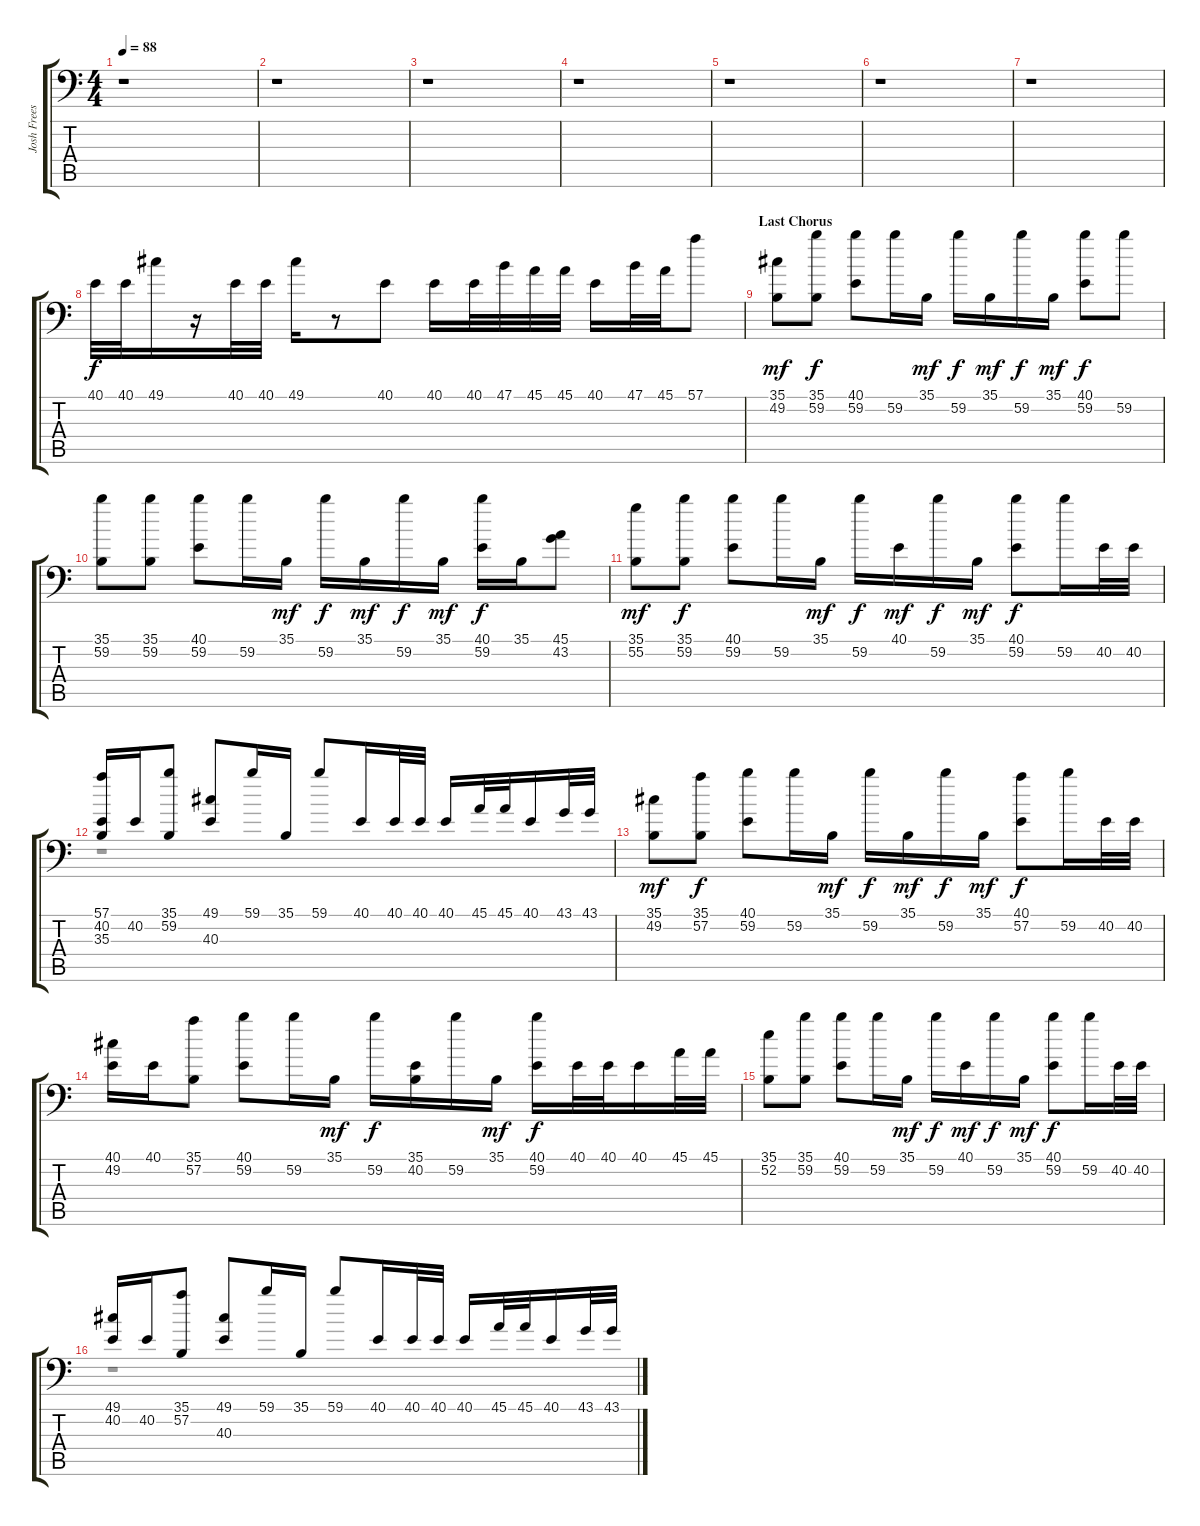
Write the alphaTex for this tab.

\track ("Josh Freese - Drums" "Josh Frees") {instrument acousticgrandpiano}
\staff {score tabs}
\tuning (C-1 C-1 C-1 C-1 C-1 C-1) {hide}
\voice
\ts (4 4)
\tempo 88
\clef f4
\ks c
r.1{dy f} |
r.1 |
r.1 |
r.1 |
r.1 |
r.1 |
r.1 |
40.1.32 40.1.32 49.1.16 r.16 40.1.32 40.1.32 49.1.16 r.8 40.1.8 40.1.16 40.1.32 47.1.32 45.1.32 45.1.32 40.1.16 47.1.32 45.1.32 57.1.8 |
\section ("" "Last Chorus")
(35.1 49.2).8{dy mf} (35.1 59.2).8{dy f} (40.1 59.2).8 59.2.16 35.1.16{dy mf} 59.2.16{dy f} 35.1.16{dy mf} 59.2.16{dy f} 35.1.16{dy mf} (40.1 59.2).8{dy f} 59.2.8 |
(35.1 59.2).8 (35.1 59.2).8 (40.1 59.2).8 59.2.16 35.1.16{dy mf} 59.2.16{dy f} 35.1.16{dy mf} 59.2.16{dy f} 35.1.16{dy mf} (40.1 59.2).16{dy f} 35.1.16 (45.1 43.2).8 |
(35.1 55.2).8{dy mf} (35.1 59.2).8{dy f} (40.1 59.2).8 59.2.16 35.1.16{dy mf} 59.2.16{dy f} 40.1.16{dy mf} 59.2.16{dy f} 35.1.16{dy mf} (40.1 59.2).8{dy f} 59.2.16 40.2.32 40.2.32 |
(57.1 40.2 35.3).16 40.2.16 (35.1 59.2).8 (49.1 40.3).8 59.1.16 35.1.16 59.1.8 40.1.16 40.1.32 40.1.32 40.1.16 45.1.32 45.1.32 40.1.16 43.1.32 43.1.32 |
(35.1 49.2).8{dy mf} (35.1 57.2).8{dy f} (40.1 59.2).8 59.2.16 35.1.16{dy mf} 59.2.16{dy f} 35.1.16{dy mf} 59.2.16{dy f} 35.1.16{dy mf} (40.1 57.2).8{dy f} 59.2.16 40.2.32 40.2.32 |
(40.1 49.2).16 40.1.16 (35.1 57.2).8 (40.1 59.2).8 59.2.16 35.1.16{dy mf} 59.2.16{dy f} (35.1 40.2).16 59.2.16 35.1.16{dy mf} (40.1 59.2).16{dy f} 40.1.32 40.1.32 40.1.16 45.1.32 45.1.32 |
(35.1 52.2).8 (35.1 59.2).8 (40.1 59.2).8 59.2.16 35.1.16{dy mf} 59.2.16{dy f} 40.1.16{dy mf} 59.2.16{dy f} 35.1.16{dy mf} (40.1 59.2).8{dy f} 59.2.16 40.2.32 40.2.32 |
(49.1 40.2).16 40.2.16 (35.1 57.2).8 (49.1 40.3).8 59.1.16 35.1.16 59.1.8 40.1.16 40.1.32 40.1.32 40.1.16 45.1.32 45.1.32 40.1.16 43.1.32 43.1.32
\voice
\clef f4
\ottava regular
\simile none
\ks c
|
|
|
|
|
|
|
|
|
|
|
r.1 |
|
|
|
r.1
